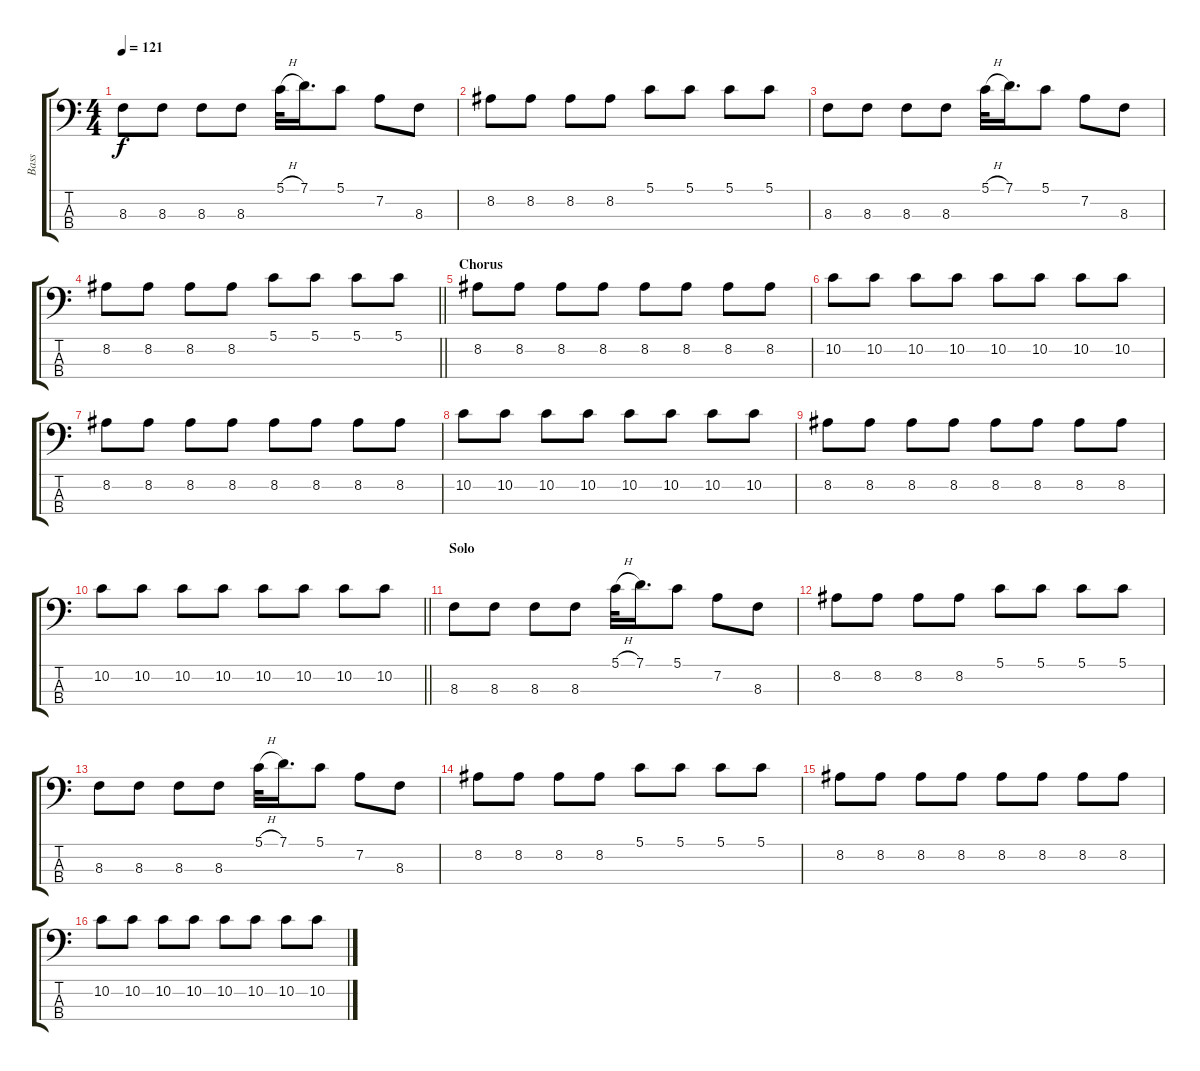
\track ("Bass" "Bass") {instrument electricbassfinger}
\staff {score tabs}
\tuning (G2 D2 A1 E1) {hide}
\ts (4 4)
\tempo 121
\clef f4
\ks c
8.3.8{dy f} 8.3.8 8.3.8 8.3.8 5.1{h}.32 7.1.16{d} 5.1.8 7.2.8 8.3.8 |
8.2.8 8.2.8 8.2.8 8.2.8 5.1.8 5.1.8 5.1.8 5.1.8 |
8.3.8 8.3.8 8.3.8 8.3.8 5.1{h}.32 7.1.16{d} 5.1.8 7.2.8 8.3.8 |
\barLineRight lightlight
8.2.8 8.2.8 8.2.8 8.2.8 5.1.8 5.1.8 5.1.8 5.1.8 |
\section ("" "Chorus")
8.2.8 8.2.8 8.2.8 8.2.8 8.2.8 8.2.8 8.2.8 8.2.8 |
10.2.8 10.2.8 10.2.8 10.2.8 10.2.8 10.2.8 10.2.8 10.2.8 |
8.2.8 8.2.8 8.2.8 8.2.8 8.2.8 8.2.8 8.2.8 8.2.8 |
10.2.8 10.2.8 10.2.8 10.2.8 10.2.8 10.2.8 10.2.8 10.2.8 |
8.2.8 8.2.8 8.2.8 8.2.8 8.2.8 8.2.8 8.2.8 8.2.8 |
\barLineRight lightlight
10.2.8 10.2.8 10.2.8 10.2.8 10.2.8 10.2.8 10.2.8 10.2.8 |
\section ("" "Solo")
8.3.8 8.3.8 8.3.8 8.3.8 5.1{h}.32 7.1.16{d} 5.1.8 7.2.8 8.3.8 |
8.2.8 8.2.8 8.2.8 8.2.8 5.1.8 5.1.8 5.1.8 5.1.8 |
8.3.8 8.3.8 8.3.8 8.3.8 5.1{h}.32 7.1.16{d} 5.1.8 7.2.8 8.3.8 |
8.2.8 8.2.8 8.2.8 8.2.8 5.1.8 5.1.8 5.1.8 5.1.8 |
8.2.8 8.2.8 8.2.8 8.2.8 8.2.8 8.2.8 8.2.8 8.2.8 |
10.2.8 10.2.8 10.2.8 10.2.8 10.2.8 10.2.8 10.2.8 10.2.8
